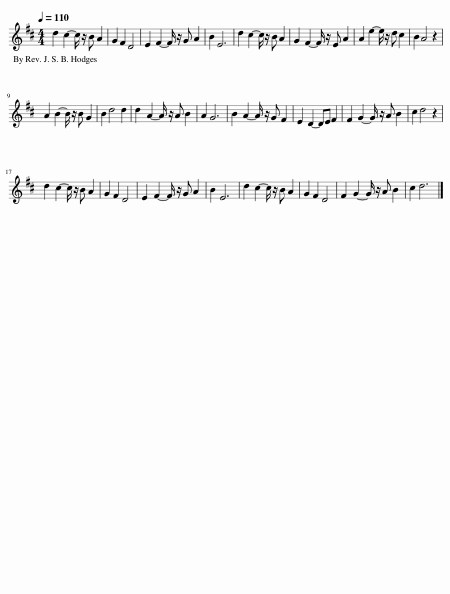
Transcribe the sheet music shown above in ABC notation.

X:1
L:1/8
Q:1/4=110
M:4/4
I:linebreak $
K:D
V:1 treble
V:1
 d2 c2- c/ z/ B A2 | G2 F2 D4 | E2 F2- F/ z/ G A2 | B2 E6 | d2 c2- c/ z/ B A2 | %5
 G2 F2- F/ z/ E A2 | A2 e2- e/ z/ d c2 | B2 A4 z2 |$ A2 B2- B/ z/ B G2 | B2 d4 d2 | %10
 d2 A2- A/ z/ A B2 | A2 G6 | B2 A2- A/ z/ G F2 | E2 D2- DE F2 | F2 G2- G/ z/ A B2 | %15
 c2 d4 z2 |$ d2 c2- c/ z/ B A2 | G2 F2 D4 | E2 F2- F/ z/ G A2 | B2 E6 | %20
 d2 c2- c/ z/ B A2 | G2 F2 D4 | F2 G2- G/ z/ A B2 | c2 d6 |] %24
